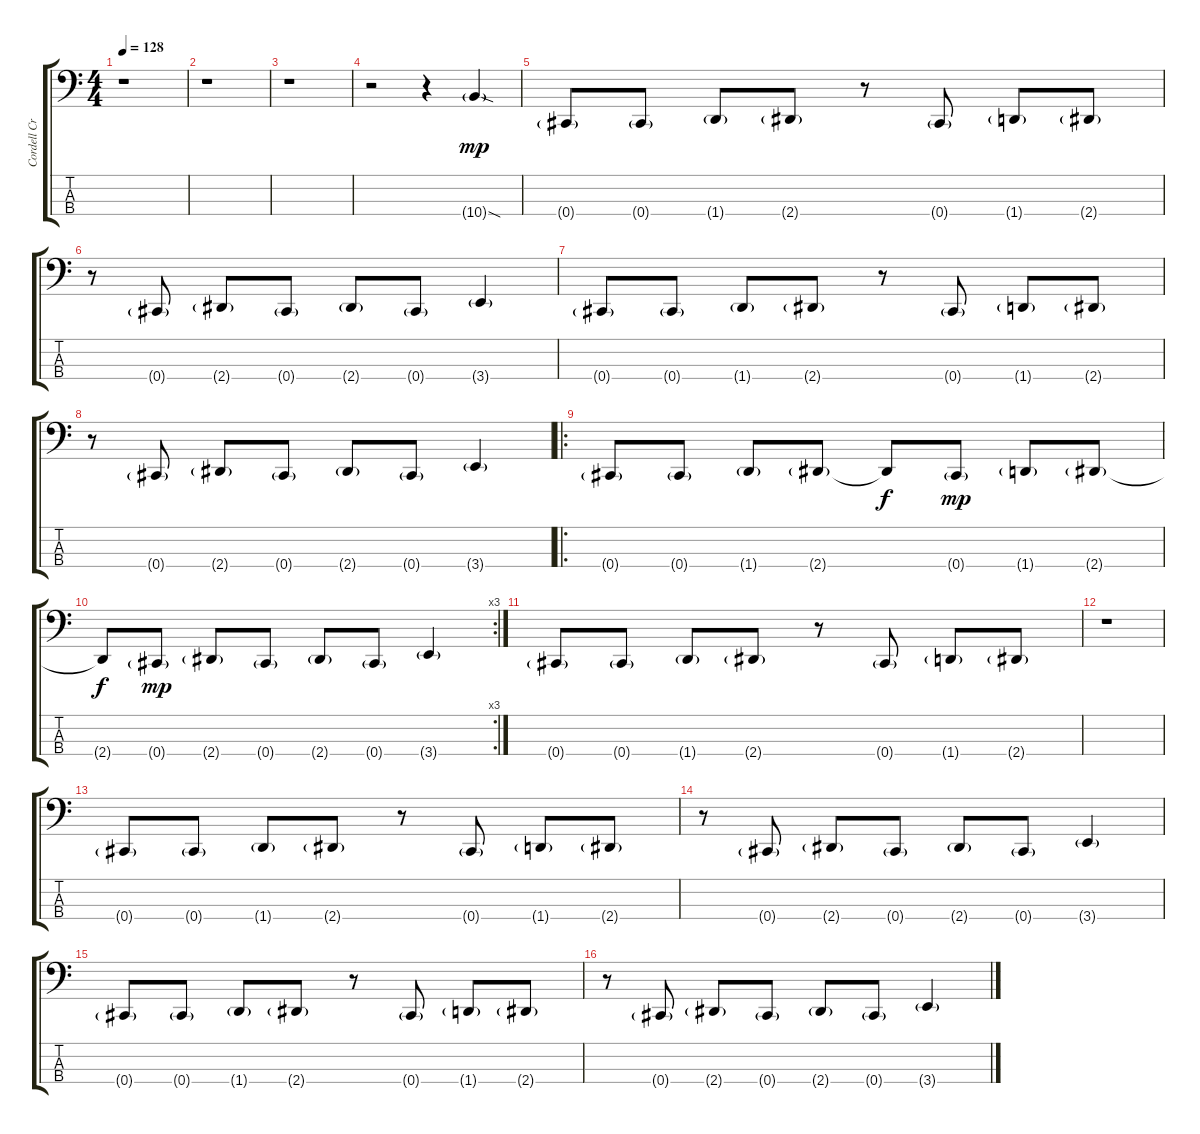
\track ("Cordell Crockett (drive)" "Cordell Cr") {instrument distortionguitar}
\staff {score tabs}
\tuning (Gb2 Db2 Ab1 Db1) {hide}
\ts (4 4)
\tempo 128
\clef f4
\ks c
r.1{dy mp instrument distortionguitar} |
r.1 |
r.1 |
r.2 r.4 10.4{sod g}.4 |
0.4{g}.8 0.4{g}.8 1.4{g}.8 2.4{g}.8 r.8 0.4{g}.8 1.4{g}.8 2.4{g}.8 |
r.8 0.4{g}.8 2.4{g}.8 0.4{g}.8 2.4{g}.8 0.4{g}.8 3.4{g}.4 |
0.4{g}.8 0.4{g}.8 1.4{g}.8 2.4{g}.8 r.8 0.4{g}.8 1.4{g}.8 2.4{g}.8 |
r.8 0.4{g}.8 2.4{g}.8 0.4{g}.8 2.4{g}.8 0.4{g}.8 3.4{g}.4 |
\ro
0.4{g}.8 0.4{g}.8 1.4{g}.8 2.4{g}.8 2.4{t}.8{dy f} 0.4{g}.8{dy mp} 1.4{g}.8 2.4{g}.8 |
\rc 3
2.4{t}.8{dy f} 0.4{g}.8{dy mp} 2.4{g}.8 0.4{g}.8 2.4{g}.8 0.4{g}.8 3.4{g}.4 |
0.4{g}.8 0.4{g}.8 1.4{g}.8 2.4{g}.8 r.8 0.4{g}.8 1.4{g}.8 2.4{g}.8 |
r.1 |
0.4{g}.8 0.4{g}.8 1.4{g}.8 2.4{g}.8 r.8 0.4{g}.8 1.4{g}.8 2.4{g}.8 |
r.8 0.4{g}.8 2.4{g}.8 0.4{g}.8 2.4{g}.8 0.4{g}.8 3.4{g}.4 |
0.4{g}.8 0.4{g}.8 1.4{g}.8 2.4{g}.8 r.8 0.4{g}.8 1.4{g}.8 2.4{g}.8 |
r.8 0.4{g}.8 2.4{g}.8 0.4{g}.8 2.4{g}.8 0.4{g}.8 3.4{g}.4
